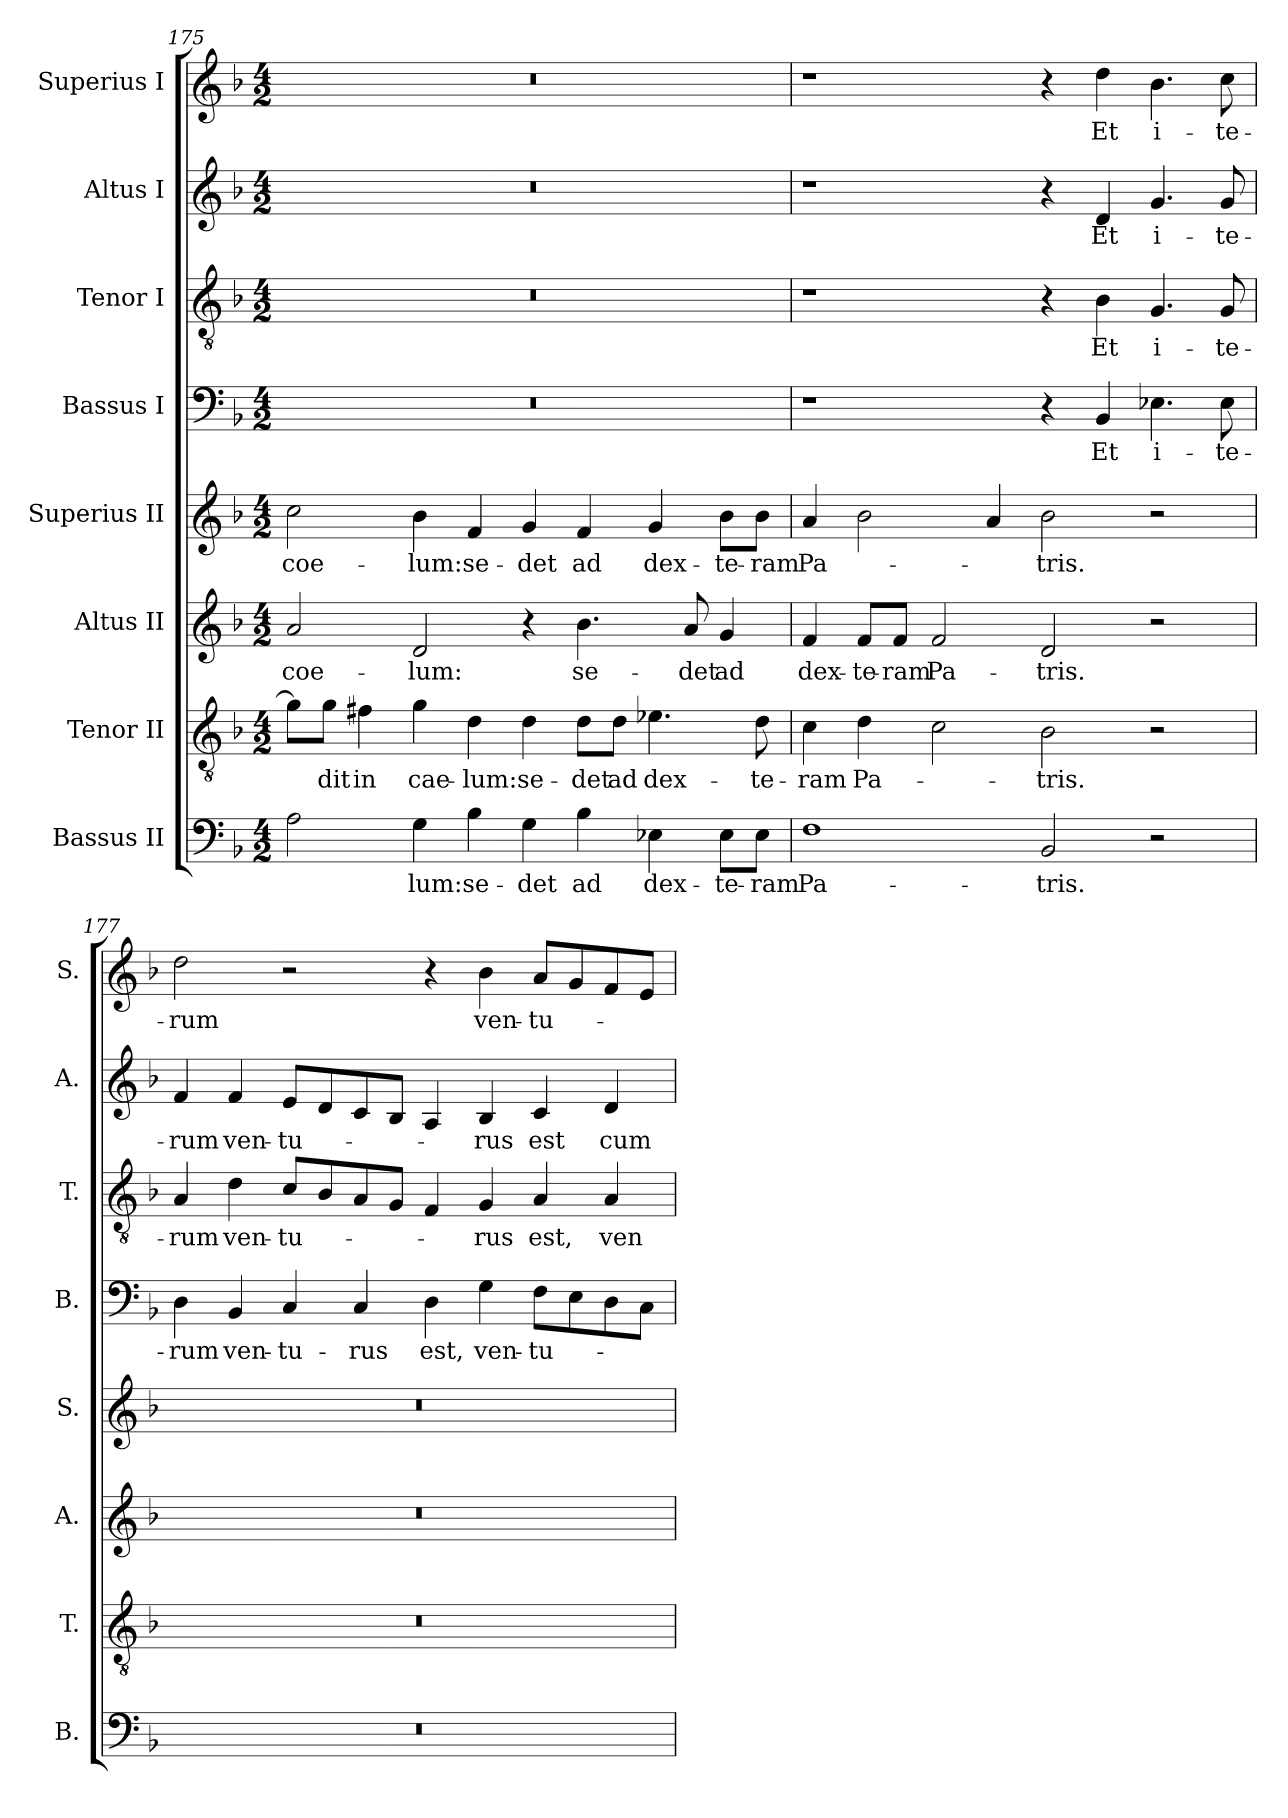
**kern	**text	**kern	**text	**kern	**text	**kern	**text	**kern	**text	**kern	**text	**kern	**text	**kern	**text
*part8	*part8	*part7	*part7	*part6	*part6	*part5	*part5	*part4	*part4	*part3	*part3	*part2	*part2	*part1	*part1
*staff8	*staff8	*staff7	*staff7	*staff6	*staff6	*staff5	*staff5	*staff4	*staff4	*staff3	*staff3	*staff2	*staff2	*staff1	*staff1
*I"Bassus II	*	*I"Tenor II	*	*I"Altus II	*	*I"Superius II	*	*I"Bassus I	*	*I"Tenor I	*	*I"Altus I	*	*I"Superius I	*
*I'B.	*	*I'T.	*	*I'A.	*	*I'S.	*	*I'B.	*	*I'T.	*	*I'A.	*	*I'S.	*
*clefF4	*	*clefGv2	*	*clefG2	*	*clefG2	*	*clefF4	*	*clefGv2	*	*clefG2	*	*clefG2	*
*	*	*ITrd7c12	*	*	*	*	*	*	*	*ITrd7c12	*	*	*	*	*
*k[b-]	*	*k[b-]	*	*k[b-]	*	*k[b-]	*	*k[b-]	*	*k[b-]	*	*k[b-]	*	*k[b-]	*
*d:	*	*d:	*	*d:	*	*d:	*	*d:	*	*d:	*	*d:	*	*d:	*
*M4/2	*	*M4/2	*	*M4/2	*	*M4/2	*	*M4/2	*	*M4/2	*	*M4/2	*	*M4/2	*
=175	=175	=175	=175	=175	=175	=175	=175	=175	=175	=175	=175	=175	=175	=175	=175
!	!	!	!	!	!LO:LY:b	!	!LO:LY:b	!LO:N:vis=1	!	!LO:N:vis=1	!	!LO:N:vis=1	!	!LO:N:vis=1	!
2A\	.	8G\L]	.	2a/	coe-	2cc\	coe-	0r	.	0r	.	0r	.	0r	.
!	!	!	!LO:LY:b	!	!	!	!	!	!	!	!	!	!	!	!
.	.	8G\J	-dit	.	.	.	.	.	.	.	.	.	.	.	.
!	!	!	!LO:LY:b	!	!	!	!	!	!	!	!	!	!	!	!
.	.	4F#X\	in	.	.	.	.	.	.	.	.	.	.	.	.
!	!LO:LY:b	!	!LO:LY:b	!	!LO:LY:b	!	!LO:LY:b	!	!	!	!	!	!	!	!
4G\	-lum:	4G\	cae-	2d/	-lum:	4b-\	-lum:	.	.	.	.	.	.	.	.
!	!LO:LY:b	!	!LO:LY:b	!	!	!	!LO:LY:b	!	!	!	!	!	!	!	!
4B-\	se-	4D\	-lum:	.	.	4f/	se-	.	.	.	.	.	.	.	.
!	!LO:LY:b	!	!LO:LY:b	!	!	!	!LO:LY:b	!	!	!	!	!	!	!	!
4G\	-det	4D\	se-	4r	.	4g/	-det	.	.	.	.	.	.	.	.
!	!LO:LY:b	!	!LO:LY:b	!	!LO:LY:b	!	!LO:LY:b	!	!	!	!	!	!	!	!
4B-\	ad	8D\L	-det	4.b-\	se-	4f/	ad	.	.	.	.	.	.	.	.
!	!	!	!LO:LY:b	!	!	!	!	!	!	!	!	!	!	!	!
.	.	8D\J	ad	.	.	.	.	.	.	.	.	.	.	.	.
!	!LO:LY:b	!	!LO:LY:b	!	!	!	!LO:LY:b	!	!	!	!	!	!	!	!
4E-X\	dex-	4.E-X\	dex-	.	.	4g/	dex-	.	.	.	.	.	.	.	.
!	!	!	!	!	!LO:LY:b	!	!	!	!	!	!	!	!	!	!
.	.	.	.	8a/	-det	.	.	.	.	.	.	.	.	.	.
!	!LO:LY:b	!	!	!	!LO:LY:b	!	!LO:LY:b	!	!	!	!	!	!	!	!
8E-\L	-te-	.	.	4g/	ad	8b-\L	-te-	.	.	.	.	.	.	.	.
!	!LO:LY:b	!	!LO:LY:b	!	!	!	!LO:LY:b	!	!	!	!	!	!	!	!
8E-\J	-ram	8D\	-te-	.	.	8b-\J	-ram	.	.	.	.	.	.	.	.
=176	=176	=176	=176	=176	=176	=176	=176	=176	=176	=176	=176	=176	=176	=176	=176
!	!LO:LY:b	!	!LO:LY:b	!	!LO:LY:b	!	!LO:LY:b	!	!	!	!	!	!	!	!
1F	Pa-	4C\	-ram	4f/	dex-	4a/	Pa-	1r	.	1r	.	1r	.	1r	.
!	!	!	!LO:LY:b	!	!LO:LY:b	!	!	!	!	!	!	!	!	!	!
.	.	4D\	Pa-	8f/L	-te-	2b-\	.	.	.	.	.	.	.	.	.
!	!	!	!	!	!LO:LY:b	!	!	!	!	!	!	!	!	!	!
.	.	.	.	8f/J	-ram	.	.	.	.	.	.	.	.	.	.
!	!	!	!	!	!LO:LY:b	!	!	!	!	!	!	!	!	!	!
.	.	2C\	.	2f/	Pa-	.	.	.	.	.	.	.	.	.	.
.	.	.	.	.	.	4a/	.	.	.	.	.	.	.	.	.
!	!LO:LY:b	!	!LO:LY:b	!	!LO:LY:b	!	!LO:LY:b	!	!	!	!	!	!	!	!
2BB-/	-tris.	2BB-\	-tris.	2d/	-tris.	2b-\	-tris.	4r	.	4r	.	4r	.	4r	.
!	!	!	!	!	!	!	!	!	!LO:LY:b	!	!LO:LY:b	!	!LO:LY:b	!	!LO:LY:b
.	.	.	.	.	.	.	.	4BB-/	Et	4BB-\	Et	4d/	Et	4dd\	Et
!	!	!	!	!	!	!	!	!	!LO:LY:b	!	!LO:LY:b	!	!LO:LY:b	!	!LO:LY:b
2r	.	2r	.	2r	.	2r	.	4.E-X\	i-	4.GG/	i-	4.g/	i-	4.b-\	i-
!	!	!	!	!	!	!	!	!	!LO:LY:b	!	!LO:LY:b	!	!LO:LY:b	!	!LO:LY:b
.	.	.	.	.	.	.	.	8E-\	-te-	8GG/	-te-	8g/	-te-	8cc\	-te-
=177	=177	=177	=177	=177	=177	=177	=177	=177	=177	=177	=177	=177	=177	=177	=177
!LO:N:vis=1	!	!LO:N:vis=1	!	!LO:N:vis=1	!	!LO:N:vis=1	!	!	!LO:LY:b	!	!LO:LY:b	!	!LO:LY:b	!	!LO:LY:b
0r	.	0r	.	0r	.	0r	.	4D\	-rum	4AA/	-rum	4f/	-rum	2dd\	-rum
!	!	!	!	!	!	!	!	!	!LO:LY:b	!	!LO:LY:b	!	!LO:LY:b	!	!
.	.	.	.	.	.	.	.	4BB-/	ven-	4D\	ven-	4f/	ven-	.	.
!	!	!	!	!	!	!	!	!	!LO:LY:b	!	!LO:LY:b	!	!LO:LY:b	!	!
.	.	.	.	.	.	.	.	4C/	-tu-	8C/L	-tu-	8e/L	-tu-	2r	.
.	.	.	.	.	.	.	.	.	.	8BB-/	.	8d/	.	.	.
!	!	!	!	!	!	!	!	!	!LO:LY:b	!	!	!	!	!	!
.	.	.	.	.	.	.	.	4C/	-rus	8AA/	.	8c/	.	.	.
.	.	.	.	.	.	.	.	.	.	8GG/J	.	8B-/J	.	.	.
!	!	!	!	!	!	!	!	!	!LO:LY:b	!	!	!	!	!	!
.	.	.	.	.	.	.	.	4D\	est,	4FF/	.	4A/	.	4r	.
!	!	!	!	!	!	!	!	!	!LO:LY:b	!	!LO:LY:b	!	!LO:LY:b	!	!LO:LY:b
.	.	.	.	.	.	.	.	4G\	ven-	4GG/	-rus	4B-/	-rus	4b-\	ven-
!	!	!	!	!	!	!	!	!	!LO:LY:b	!	!LO:LY:b	!	!LO:LY:b	!	!LO:LY:b
.	.	.	.	.	.	.	.	8F\L	-tu-	4AA/	est,	4c/	est	8a/L	-tu-
.	.	.	.	.	.	.	.	8E\	.	.	.	.	.	8g/	.
!	!	!	!	!	!	!	!	!	!	!	!LO:LY:b	!	!LO:LY:b	!	!
.	.	.	.	.	.	.	.	8D\	.	4AA/	ven-	4d/	cum	8f/	.
.	.	.	.	.	.	.	.	8C\J	.	.	.	.	.	8e/J	.
=	=	=	=	=	=	=	=	=	=	=	=	=	=	=	=
*-	*-	*-	*-	*-	*-	*-	*-	*-	*-	*-	*-	*-	*-	*-	*-
